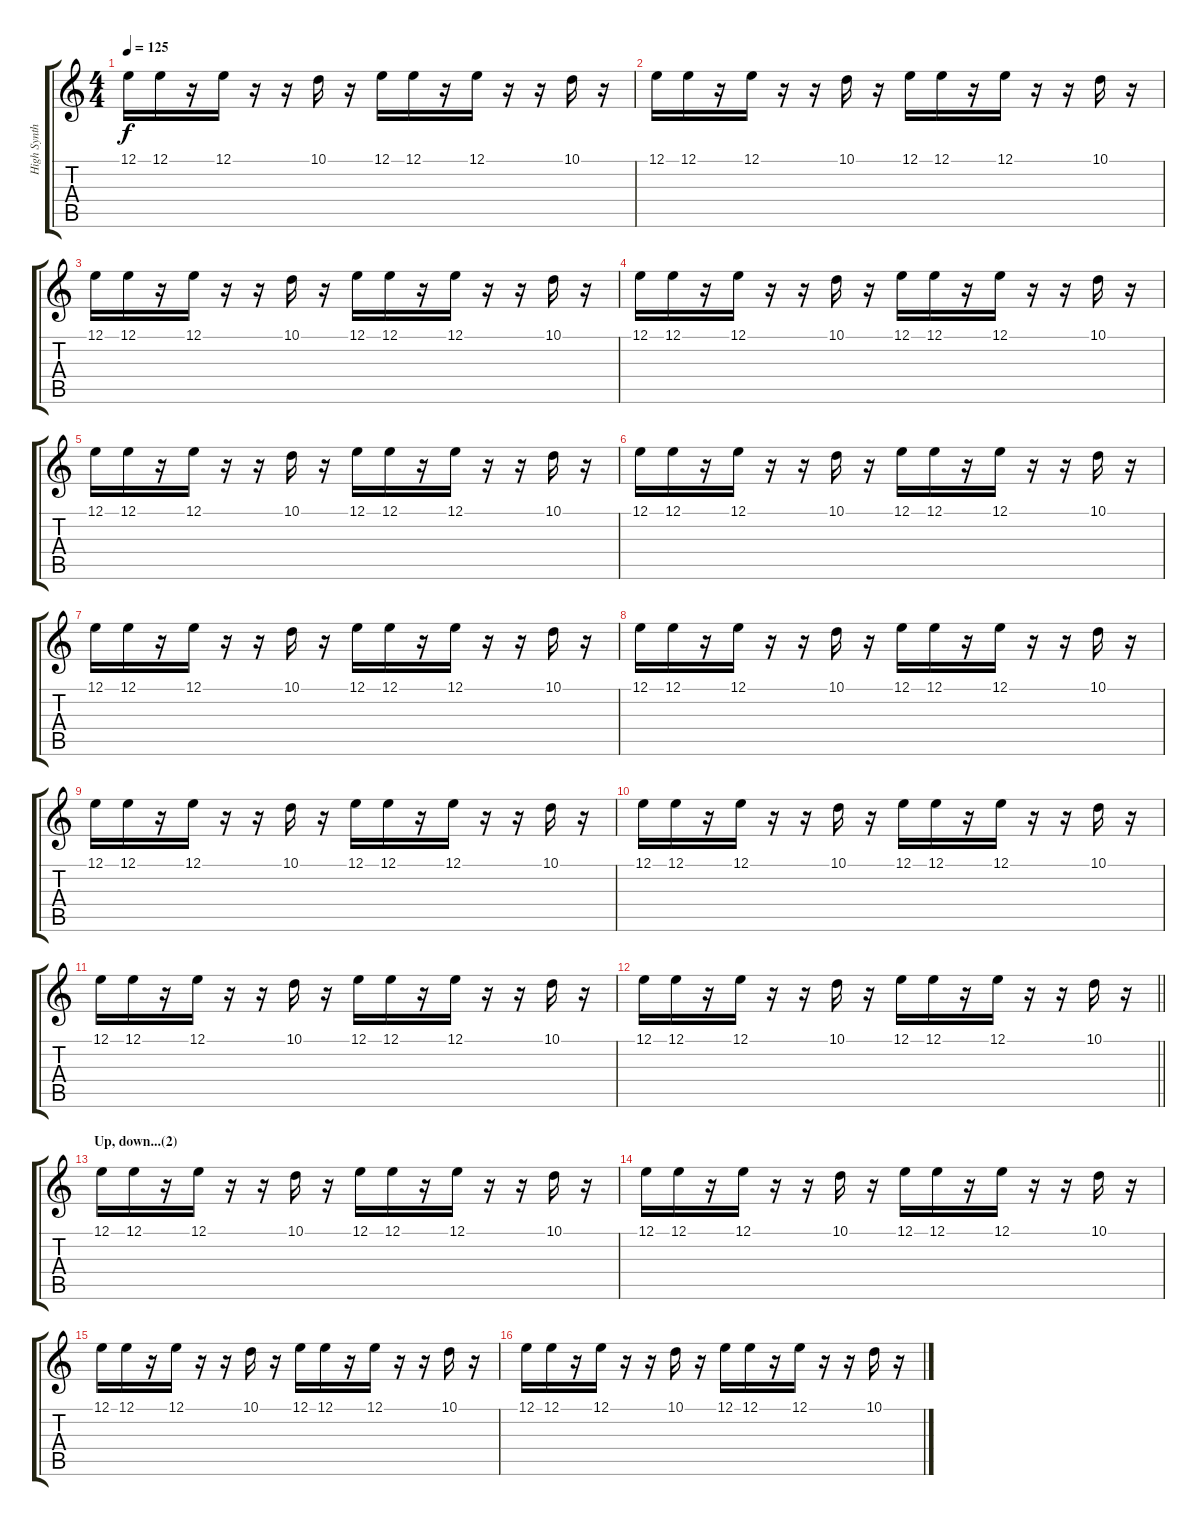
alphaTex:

\track ("High Synth (Gillian Gilbert)" "High Synth") {instrument lead8bassandlead}
\staff {score tabs}
\tuning (E4 B3 G3 D3 A2 E2) {hide}
\ts (4 4)
\tempo 125
\clef g2
\ks c
12.1.16{dy f} 12.1.16 r.16 12.1.16 r.16 r.16 10.1.16 r.16 12.1.16 12.1.16 r.16 12.1.16 r.16 r.16 10.1.16 r.16 |
12.1.16 12.1.16 r.16 12.1.16 r.16 r.16 10.1.16 r.16 12.1.16 12.1.16 r.16 12.1.16 r.16 r.16 10.1.16 r.16 |
12.1.16 12.1.16 r.16 12.1.16 r.16 r.16 10.1.16 r.16 12.1.16 12.1.16 r.16 12.1.16 r.16 r.16 10.1.16 r.16 |
12.1.16 12.1.16 r.16 12.1.16 r.16 r.16 10.1.16 r.16 12.1.16 12.1.16 r.16 12.1.16 r.16 r.16 10.1.16 r.16 |
12.1.16 12.1.16 r.16 12.1.16 r.16 r.16 10.1.16 r.16 12.1.16 12.1.16 r.16 12.1.16 r.16 r.16 10.1.16 r.16 |
12.1.16 12.1.16 r.16 12.1.16 r.16 r.16 10.1.16 r.16 12.1.16 12.1.16 r.16 12.1.16 r.16 r.16 10.1.16 r.16 |
12.1.16 12.1.16 r.16 12.1.16 r.16 r.16 10.1.16 r.16 12.1.16 12.1.16 r.16 12.1.16 r.16 r.16 10.1.16 r.16 |
12.1.16 12.1.16 r.16 12.1.16 r.16 r.16 10.1.16 r.16 12.1.16 12.1.16 r.16 12.1.16 r.16 r.16 10.1.16 r.16 |
12.1.16 12.1.16 r.16 12.1.16 r.16 r.16 10.1.16 r.16 12.1.16 12.1.16 r.16 12.1.16 r.16 r.16 10.1.16 r.16 |
12.1.16 12.1.16 r.16 12.1.16 r.16 r.16 10.1.16 r.16 12.1.16 12.1.16 r.16 12.1.16 r.16 r.16 10.1.16 r.16 |
12.1.16 12.1.16 r.16 12.1.16 r.16 r.16 10.1.16 r.16 12.1.16 12.1.16 r.16 12.1.16 r.16 r.16 10.1.16 r.16 |
\barLineRight lightlight
12.1.16 12.1.16 r.16 12.1.16 r.16 r.16 10.1.16 r.16 12.1.16 12.1.16 r.16 12.1.16 r.16 r.16 10.1.16 r.16 |
\section ("" "Up, down...(2)")
12.1.16 12.1.16 r.16 12.1.16 r.16 r.16 10.1.16 r.16 12.1.16 12.1.16 r.16 12.1.16 r.16 r.16 10.1.16 r.16 |
12.1.16 12.1.16 r.16 12.1.16 r.16 r.16 10.1.16 r.16 12.1.16 12.1.16 r.16 12.1.16 r.16 r.16 10.1.16 r.16 |
12.1.16 12.1.16 r.16 12.1.16 r.16 r.16 10.1.16 r.16 12.1.16 12.1.16 r.16 12.1.16 r.16 r.16 10.1.16 r.16 |
12.1.16 12.1.16 r.16 12.1.16 r.16 r.16 10.1.16 r.16 12.1.16 12.1.16 r.16 12.1.16 r.16 r.16 10.1.16 r.16
